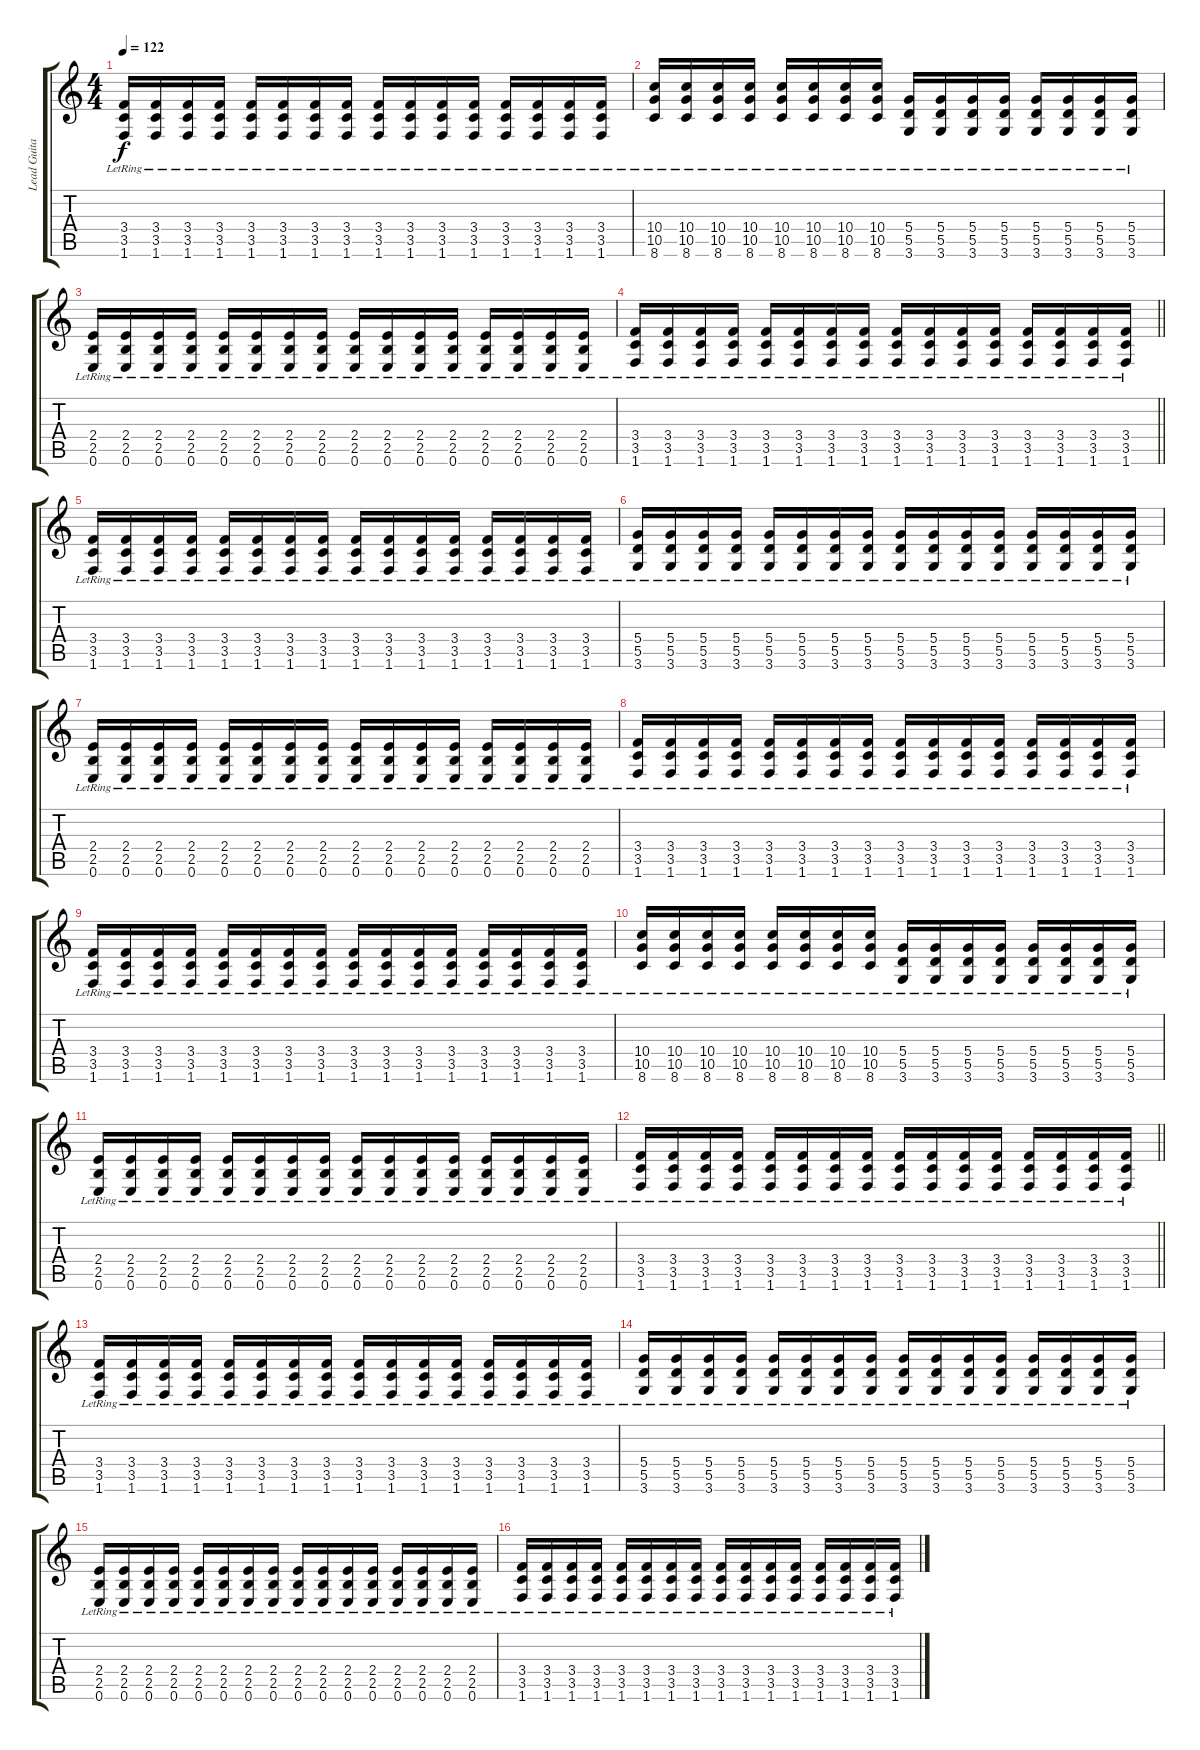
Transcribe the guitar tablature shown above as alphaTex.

\track ("Lead Guitar" "Lead Guita") {instrument overdrivenguitar}
\staff {score tabs}
\tuning (E4 B3 G3 D3 A2 E2) {hide}
\ts (4 4)
\tempo 122
\clef g2
\ks c
(3.4{lr} 3.5{lr} 1.6{lr}).16{dy f} (3.4{lr} 3.5{lr} 1.6{lr}).16 (3.4{lr} 3.5{lr} 1.6{lr}).16 (3.4{lr} 3.5{lr} 1.6{lr}).16 (3.4{lr} 3.5{lr} 1.6{lr}).16 (3.4{lr} 3.5{lr} 1.6{lr}).16 (3.4{lr} 3.5{lr} 1.6{lr}).16 (3.4{lr} 3.5{lr} 1.6{lr}).16 (3.4{lr} 3.5{lr} 1.6{lr}).16 (3.4{lr} 3.5{lr} 1.6{lr}).16 (3.4{lr} 3.5{lr} 1.6{lr}).16 (3.4{lr} 3.5{lr} 1.6{lr}).16 (3.4{lr} 3.5{lr} 1.6{lr}).16 (3.4{lr} 3.5{lr} 1.6{lr}).16 (3.4{lr} 3.5{lr} 1.6{lr}).16 (3.4{lr} 3.5{lr} 1.6{lr}).16 |
(10.4{lr} 10.5{lr} 8.6{lr}).16 (10.4{lr} 10.5{lr} 8.6{lr}).16 (10.4{lr} 10.5{lr} 8.6{lr}).16 (10.4{lr} 10.5{lr} 8.6{lr}).16 (10.4{lr} 10.5{lr} 8.6{lr}).16 (10.4{lr} 10.5{lr} 8.6{lr}).16 (10.4{lr} 10.5{lr} 8.6{lr}).16 (10.4{lr} 10.5{lr} 8.6{lr}).16 (5.4{lr} 5.5{lr} 3.6{lr}).16 (5.4{lr} 5.5{lr} 3.6{lr}).16 (5.4{lr} 5.5{lr} 3.6{lr}).16 (5.4{lr} 5.5{lr} 3.6{lr}).16 (5.4{lr} 5.5{lr} 3.6{lr}).16 (5.4{lr} 5.5{lr} 3.6{lr}).16 (5.4{lr} 5.5{lr} 3.6{lr}).16 (5.4{lr} 5.5{lr} 3.6{lr}).16 |
(2.4{lr} 2.5{lr} 0.6{lr}).16 (2.4{lr} 2.5{lr} 0.6{lr}).16 (2.4{lr} 2.5{lr} 0.6{lr}).16 (2.4{lr} 2.5{lr} 0.6{lr}).16 (2.4{lr} 2.5{lr} 0.6{lr}).16 (2.4{lr} 2.5{lr} 0.6{lr}).16 (2.4{lr} 2.5{lr} 0.6{lr}).16 (2.4{lr} 2.5{lr} 0.6{lr}).16 (2.4{lr} 2.5{lr} 0.6{lr}).16 (2.4{lr} 2.5{lr} 0.6{lr}).16 (2.4{lr} 2.5{lr} 0.6{lr}).16 (2.4{lr} 2.5{lr} 0.6{lr}).16 (2.4{lr} 2.5{lr} 0.6{lr}).16 (2.4{lr} 2.5{lr} 0.6{lr}).16 (2.4{lr} 2.5{lr} 0.6{lr}).16 (2.4{lr} 2.5{lr} 0.6{lr}).16 |
\barLineRight lightlight
(3.4{lr} 3.5{lr} 1.6{lr}).16 (3.4{lr} 3.5{lr} 1.6{lr}).16 (3.4{lr} 3.5{lr} 1.6{lr}).16 (3.4{lr} 3.5{lr} 1.6{lr}).16 (3.4{lr} 3.5{lr} 1.6{lr}).16 (3.4{lr} 3.5{lr} 1.6{lr}).16 (3.4{lr} 3.5{lr} 1.6{lr}).16 (3.4{lr} 3.5{lr} 1.6{lr}).16 (3.4{lr} 3.5{lr} 1.6{lr}).16 (3.4{lr} 3.5{lr} 1.6{lr}).16 (3.4{lr} 3.5{lr} 1.6{lr}).16 (3.4{lr} 3.5{lr} 1.6{lr}).16 (3.4{lr} 3.5{lr} 1.6{lr}).16 (3.4{lr} 3.5{lr} 1.6{lr}).16 (3.4{lr} 3.5{lr} 1.6{lr}).16 (3.4{lr} 3.5{lr} 1.6{lr}).16 |
(3.4{lr} 3.5{lr} 1.6{lr}).16 (3.4{lr} 3.5{lr} 1.6{lr}).16 (3.4{lr} 3.5{lr} 1.6{lr}).16 (3.4{lr} 3.5{lr} 1.6{lr}).16 (3.4{lr} 3.5{lr} 1.6{lr}).16 (3.4{lr} 3.5{lr} 1.6{lr}).16 (3.4{lr} 3.5{lr} 1.6{lr}).16 (3.4{lr} 3.5{lr} 1.6{lr}).16 (3.4{lr} 3.5{lr} 1.6{lr}).16 (3.4{lr} 3.5{lr} 1.6{lr}).16 (3.4{lr} 3.5{lr} 1.6{lr}).16 (3.4{lr} 3.5{lr} 1.6{lr}).16 (3.4{lr} 3.5{lr} 1.6{lr}).16 (3.4{lr} 3.5{lr} 1.6{lr}).16 (3.4{lr} 3.5{lr} 1.6{lr}).16 (3.4{lr} 3.5{lr} 1.6{lr}).16 |
(5.4{lr} 5.5{lr} 3.6{lr}).16 (5.4{lr} 5.5{lr} 3.6{lr}).16 (5.4{lr} 5.5{lr} 3.6{lr}).16 (5.4{lr} 5.5{lr} 3.6{lr}).16 (5.4{lr} 5.5{lr} 3.6{lr}).16 (5.4{lr} 5.5{lr} 3.6{lr}).16 (5.4{lr} 5.5{lr} 3.6{lr}).16 (5.4{lr} 5.5{lr} 3.6{lr}).16 (5.4{lr} 5.5{lr} 3.6{lr}).16 (5.4{lr} 5.5{lr} 3.6{lr}).16 (5.4{lr} 5.5{lr} 3.6{lr}).16 (5.4{lr} 5.5{lr} 3.6{lr}).16 (5.4{lr} 5.5{lr} 3.6{lr}).16 (5.4{lr} 5.5{lr} 3.6{lr}).16 (5.4{lr} 5.5{lr} 3.6{lr}).16 (5.4{lr} 5.5{lr} 3.6{lr}).16 |
(2.4{lr} 2.5{lr} 0.6{lr}).16 (2.4{lr} 2.5{lr} 0.6{lr}).16 (2.4{lr} 2.5{lr} 0.6{lr}).16 (2.4{lr} 2.5{lr} 0.6{lr}).16 (2.4{lr} 2.5{lr} 0.6{lr}).16 (2.4{lr} 2.5{lr} 0.6{lr}).16 (2.4{lr} 2.5{lr} 0.6{lr}).16 (2.4{lr} 2.5{lr} 0.6{lr}).16 (2.4{lr} 2.5{lr} 0.6{lr}).16 (2.4{lr} 2.5{lr} 0.6{lr}).16 (2.4{lr} 2.5{lr} 0.6{lr}).16 (2.4{lr} 2.5{lr} 0.6{lr}).16 (2.4{lr} 2.5{lr} 0.6{lr}).16 (2.4{lr} 2.5{lr} 0.6{lr}).16 (2.4{lr} 2.5{lr} 0.6{lr}).16 (2.4{lr} 2.5{lr} 0.6{lr}).16 |
(3.4{lr} 3.5{lr} 1.6{lr}).16 (3.4{lr} 3.5{lr} 1.6{lr}).16 (3.4{lr} 3.5{lr} 1.6{lr}).16 (3.4{lr} 3.5{lr} 1.6{lr}).16 (3.4{lr} 3.5{lr} 1.6{lr}).16 (3.4{lr} 3.5{lr} 1.6{lr}).16 (3.4{lr} 3.5{lr} 1.6{lr}).16 (3.4{lr} 3.5{lr} 1.6{lr}).16 (3.4{lr} 3.5{lr} 1.6{lr}).16 (3.4{lr} 3.5{lr} 1.6{lr}).16 (3.4{lr} 3.5{lr} 1.6{lr}).16 (3.4{lr} 3.5{lr} 1.6{lr}).16 (3.4{lr} 3.5{lr} 1.6{lr}).16 (3.4{lr} 3.5{lr} 1.6{lr}).16 (3.4{lr} 3.5{lr} 1.6{lr}).16 (3.4{lr} 3.5{lr} 1.6{lr}).16 |
(3.4{lr} 3.5{lr} 1.6{lr}).16 (3.4{lr} 3.5{lr} 1.6{lr}).16 (3.4{lr} 3.5{lr} 1.6{lr}).16 (3.4{lr} 3.5{lr} 1.6{lr}).16 (3.4{lr} 3.5{lr} 1.6{lr}).16 (3.4{lr} 3.5{lr} 1.6{lr}).16 (3.4{lr} 3.5{lr} 1.6{lr}).16 (3.4{lr} 3.5{lr} 1.6{lr}).16 (3.4{lr} 3.5{lr} 1.6{lr}).16 (3.4{lr} 3.5{lr} 1.6{lr}).16 (3.4{lr} 3.5{lr} 1.6{lr}).16 (3.4{lr} 3.5{lr} 1.6{lr}).16 (3.4{lr} 3.5{lr} 1.6{lr}).16 (3.4{lr} 3.5{lr} 1.6{lr}).16 (3.4{lr} 3.5{lr} 1.6{lr}).16 (3.4{lr} 3.5{lr} 1.6{lr}).16 |
(10.4{lr} 10.5{lr} 8.6{lr}).16 (10.4{lr} 10.5{lr} 8.6{lr}).16 (10.4{lr} 10.5{lr} 8.6{lr}).16 (10.4{lr} 10.5{lr} 8.6{lr}).16 (10.4{lr} 10.5{lr} 8.6{lr}).16 (10.4{lr} 10.5{lr} 8.6{lr}).16 (10.4{lr} 10.5{lr} 8.6{lr}).16 (10.4{lr} 10.5{lr} 8.6{lr}).16 (5.4{lr} 5.5{lr} 3.6{lr}).16 (5.4{lr} 5.5{lr} 3.6{lr}).16 (5.4{lr} 5.5{lr} 3.6{lr}).16 (5.4{lr} 5.5{lr} 3.6{lr}).16 (5.4{lr} 5.5{lr} 3.6{lr}).16 (5.4{lr} 5.5{lr} 3.6{lr}).16 (5.4{lr} 5.5{lr} 3.6{lr}).16 (5.4{lr} 5.5{lr} 3.6{lr}).16 |
(2.4{lr} 2.5{lr} 0.6{lr}).16 (2.4{lr} 2.5{lr} 0.6{lr}).16 (2.4{lr} 2.5{lr} 0.6{lr}).16 (2.4{lr} 2.5{lr} 0.6{lr}).16 (2.4{lr} 2.5{lr} 0.6{lr}).16 (2.4{lr} 2.5{lr} 0.6{lr}).16 (2.4{lr} 2.5{lr} 0.6{lr}).16 (2.4{lr} 2.5{lr} 0.6{lr}).16 (2.4{lr} 2.5{lr} 0.6{lr}).16 (2.4{lr} 2.5{lr} 0.6{lr}).16 (2.4{lr} 2.5{lr} 0.6{lr}).16 (2.4{lr} 2.5{lr} 0.6{lr}).16 (2.4{lr} 2.5{lr} 0.6{lr}).16 (2.4{lr} 2.5{lr} 0.6{lr}).16 (2.4{lr} 2.5{lr} 0.6{lr}).16 (2.4{lr} 2.5{lr} 0.6{lr}).16 |
\barLineRight lightlight
(3.4{lr} 3.5{lr} 1.6{lr}).16 (3.4{lr} 3.5{lr} 1.6{lr}).16 (3.4{lr} 3.5{lr} 1.6{lr}).16 (3.4{lr} 3.5{lr} 1.6{lr}).16 (3.4{lr} 3.5{lr} 1.6{lr}).16 (3.4{lr} 3.5{lr} 1.6{lr}).16 (3.4{lr} 3.5{lr} 1.6{lr}).16 (3.4{lr} 3.5{lr} 1.6{lr}).16 (3.4{lr} 3.5{lr} 1.6{lr}).16 (3.4{lr} 3.5{lr} 1.6{lr}).16 (3.4{lr} 3.5{lr} 1.6{lr}).16 (3.4{lr} 3.5{lr} 1.6{lr}).16 (3.4{lr} 3.5{lr} 1.6{lr}).16 (3.4{lr} 3.5{lr} 1.6{lr}).16 (3.4{lr} 3.5{lr} 1.6{lr}).16 (3.4{lr} 3.5{lr} 1.6{lr}).16 |
(3.4{lr} 3.5{lr} 1.6{lr}).16{volume 0} (3.4{lr} 3.5{lr} 1.6{lr}).16 (3.4{lr} 3.5{lr} 1.6{lr}).16 (3.4{lr} 3.5{lr} 1.6{lr}).16 (3.4{lr} 3.5{lr} 1.6{lr}).16 (3.4{lr} 3.5{lr} 1.6{lr}).16 (3.4{lr} 3.5{lr} 1.6{lr}).16 (3.4{lr} 3.5{lr} 1.6{lr}).16 (3.4{lr} 3.5{lr} 1.6{lr}).16 (3.4{lr} 3.5{lr} 1.6{lr}).16 (3.4{lr} 3.5{lr} 1.6{lr}).16 (3.4{lr} 3.5{lr} 1.6{lr}).16 (3.4{lr} 3.5{lr} 1.6{lr}).16 (3.4{lr} 3.5{lr} 1.6{lr}).16 (3.4{lr} 3.5{lr} 1.6{lr}).16 (3.4{lr} 3.5{lr} 1.6{lr}).16 |
(5.4{lr} 5.5{lr} 3.6{lr}).16 (5.4{lr} 5.5{lr} 3.6{lr}).16 (5.4{lr} 5.5{lr} 3.6{lr}).16 (5.4{lr} 5.5{lr} 3.6{lr}).16 (5.4{lr} 5.5{lr} 3.6{lr}).16 (5.4{lr} 5.5{lr} 3.6{lr}).16 (5.4{lr} 5.5{lr} 3.6{lr}).16 (5.4{lr} 5.5{lr} 3.6{lr}).16 (5.4{lr} 5.5{lr} 3.6{lr}).16 (5.4{lr} 5.5{lr} 3.6{lr}).16 (5.4{lr} 5.5{lr} 3.6{lr}).16 (5.4{lr} 5.5{lr} 3.6{lr}).16 (5.4{lr} 5.5{lr} 3.6{lr}).16 (5.4{lr} 5.5{lr} 3.6{lr}).16 (5.4{lr} 5.5{lr} 3.6{lr}).16 (5.4{lr} 5.5{lr} 3.6{lr}).16 |
(2.4{lr} 2.5{lr} 0.6{lr}).16 (2.4{lr} 2.5{lr} 0.6{lr}).16 (2.4{lr} 2.5{lr} 0.6{lr}).16 (2.4{lr} 2.5{lr} 0.6{lr}).16 (2.4{lr} 2.5{lr} 0.6{lr}).16 (2.4{lr} 2.5{lr} 0.6{lr}).16 (2.4{lr} 2.5{lr} 0.6{lr}).16 (2.4{lr} 2.5{lr} 0.6{lr}).16 (2.4{lr} 2.5{lr} 0.6{lr}).16 (2.4{lr} 2.5{lr} 0.6{lr}).16 (2.4{lr} 2.5{lr} 0.6{lr}).16 (2.4{lr} 2.5{lr} 0.6{lr}).16 (2.4{lr} 2.5{lr} 0.6{lr}).16 (2.4{lr} 2.5{lr} 0.6{lr}).16 (2.4{lr} 2.5{lr} 0.6{lr}).16 (2.4{lr} 2.5{lr} 0.6{lr}).16 |
(3.4{lr} 3.5{lr} 1.6{lr}).16 (3.4{lr} 3.5{lr} 1.6{lr}).16 (3.4{lr} 3.5{lr} 1.6{lr}).16 (3.4{lr} 3.5{lr} 1.6{lr}).16 (3.4{lr} 3.5{lr} 1.6{lr}).16 (3.4{lr} 3.5{lr} 1.6{lr}).16 (3.4{lr} 3.5{lr} 1.6{lr}).16 (3.4{lr} 3.5{lr} 1.6{lr}).16 (3.4{lr} 3.5{lr} 1.6{lr}).16 (3.4{lr} 3.5{lr} 1.6{lr}).16 (3.4{lr} 3.5{lr} 1.6{lr}).16 (3.4{lr} 3.5{lr} 1.6{lr}).16 (3.4{lr} 3.5{lr} 1.6{lr}).16 (3.4{lr} 3.5{lr} 1.6{lr}).16 (3.4{lr} 3.5{lr} 1.6{lr}).16 (3.4{lr} 3.5{lr} 1.6{lr}).16
